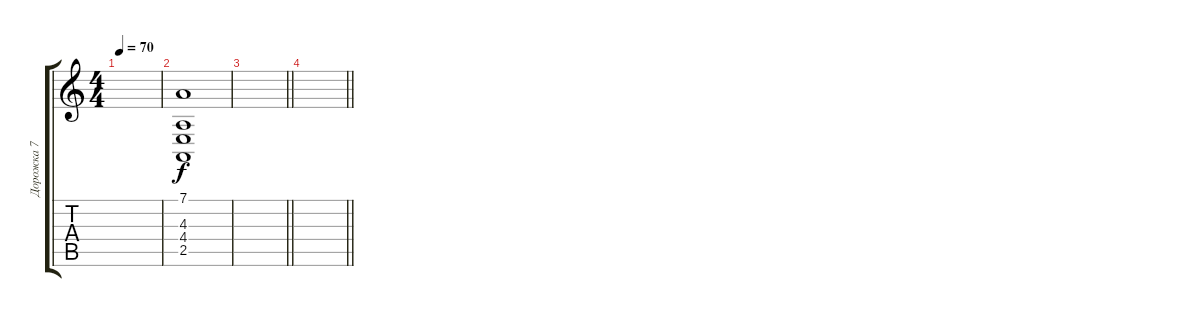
\track ("Дорожка 7" "Дорожка 7") {instrument tubularbells}
\staff {score tabs}
\tuning (D4 A3 F3 C3 G2 D2) {hide}
\ts (4 4)
\tempo 70
\clef g2
\ks c
|
(7.1 4.3 4.4 2.5).1{dy f} |
\barLineRight lightlight
|
\barLineRight lightlight
